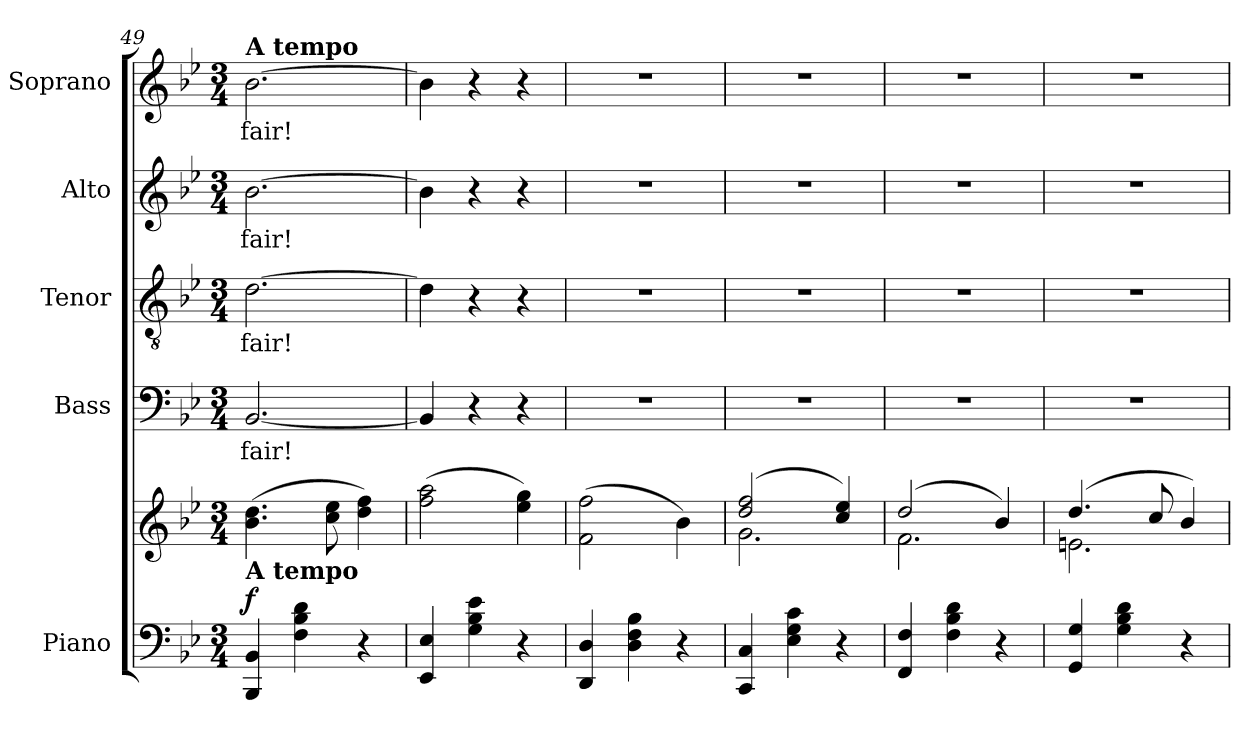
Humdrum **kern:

**kern	**kern	**dynam	**kern	**text	**kern	**text	**kern	**text	**kern	**text
*part5	*part5	*part5	*part4	*part4	*part3	*part3	*part2	*part2	*part1	*part1
*staff6	*staff5	*staff5/6	*staff4	*staff4	*staff3	*staff3	*staff2	*staff2	*staff1	*staff1
*I"Piano	*	*	*I"Bass	*	*I"Tenor	*	*I"Alto	*	*I"Soprano	*
*I'Pno.	*	*	*I'B.	*	*I'T.	*	*I'A.	*	*I'S.	*
*clefF4	*clefG2	*	*clefF4	*	*clefGv2	*	*clefG2	*	*clefG2	*
*	*	*	*	*	*ITrd7c12	*	*	*	*	*
*k[b-e-]	*k[b-e-]	*	*k[b-e-]	*	*k[b-e-]	*	*k[b-e-]	*	*k[b-e-]	*
*B-:	*B-:	*	*B-:	*	*B-:	*	*B-:	*	*B-:	*
*M3/4	*M3/4	*	*M3/4	*	*M3/4	*	*M3/4	*	*M3/4	*
=49	=49	=49	=49	=49	=49	=49	=49	=49	=49	=49
!	!	!	!	!LO:LY:b:color=#000000	!	!	!	!	!	!
!	!	!	!	!	!	!LO:LY:b:color=#000000	!	!	!	!
!	!	!	!	!	!	!	!	!LO:LY:b:color=#000000	!	!
!	!	!	!	!	!	!	!	!	!LO:TX:a:B:t=A tempo	!
!	!LO:TX:b:B:t=A tempo	!	!	!	!	!	!	!	!	!
!	!	!	!	!	!	!	!	!	!	!LO:LY:b:color=#000000
4BBB-i/ 4BB-i	(4.b-i\ 4.ddi	f	[<2.BB-i/	fair!	[>2.Di\	fair!	[>2.b-i\	fair!	[>2.b-i\	fair!
4Fi\ 4B-i 4di	.	.	.	.	.	.	.	.	.	.
.	8cci\ 8ee-i	.	.	.	.	.	.	.	.	.
4r	4ddi\ 4ffi)	.	.	.	.	.	.	.	.	.
=50	=50	=50	=50	=50	=50	=50	=50	=50	=50	=50
4EE-i/ 4E-i	(2ffi\ 2aai	.	4BB-i/]	.	4Di\]	.	4b-i\]	.	4b-i\]	.
4Gi\ 4B-i 4e-i	.	.	4r	.	4r	.	4r	.	4r	.
4r	4ee-i\ 4ggi)	.	4r	.	4r	.	4r	.	4r	.
=51	=51	=51	=51	=51	=51	=51	=51	=51	=51	=51
!	!	!	!LO:N:vis=1	!	!LO:N:vis=1	!	!LO:N:vis=1	!	!LO:N:vis=1	!
4DDi/ 4Di	(2fi\ 2ffi	.	2.r	.	2.r	.	2.r	.	2.r	.
4Di\ 4Fi 4B-i	.	.	.	.	.	.	.	.	.	.
4r	4b-i\)	.	.	.	.	.	.	.	.	.
=52	=52	=52	=52	=52	=52	=52	=52	=52	=52	=52
*	*^	*	*	*	*	*	*	*	*	*
!	!	!	!	!LO:N:vis=1	!	!LO:N:vis=1	!	!LO:N:vis=1	!	!LO:N:vis=1	!
4CCi/ 4Ci	(2ddi/ 2ffi	2.gi\	.	2.r	.	2.r	.	2.r	.	2.r	.
4E-i\ 4Gi 4ci	.	.	.	.	.	.	.	.	.	.	.
4r	4cci/ 4ee-i)	.	.	.	.	.	.	.	.	.	.
=53	=53	=53	=53	=53	=53	=53	=53	=53	=53	=53	=53
!	!	!	!	!LO:N:vis=1	!	!LO:N:vis=1	!	!LO:N:vis=1	!	!LO:N:vis=1	!
4FFi/ 4Fi	(2ddi/	2.fi\	.	2.r	.	2.r	.	2.r	.	2.r	.
4Fi\ 4B-i 4di	.	.	.	.	.	.	.	.	.	.	.
4r	4b-i/)	.	.	.	.	.	.	.	.	.	.
=54	=54	=54	=54	=54	=54	=54	=54	=54	=54	=54	=54
!	!	!	!	!LO:N:vis=1	!	!LO:N:vis=1	!	!LO:N:vis=1	!	!LO:N:vis=1	!
4GGi/ 4Gi	(4.ddi/	2.eni\	.	2.r	.	2.r	.	2.r	.	2.r	.
4Gi\ 4B-i 4di	.	.	.	.	.	.	.	.	.	.	.
.	8cci/	.	.	.	.	.	.	.	.	.	.
4r	4b-i/)	.	.	.	.	.	.	.	.	.	.
*	*v	*v	*	*	*	*	*	*	*	*	*
=	=	=	=	=	=	=	=	=	=	=
*-	*-	*-	*-	*-	*-	*-	*-	*-	*-	*-
